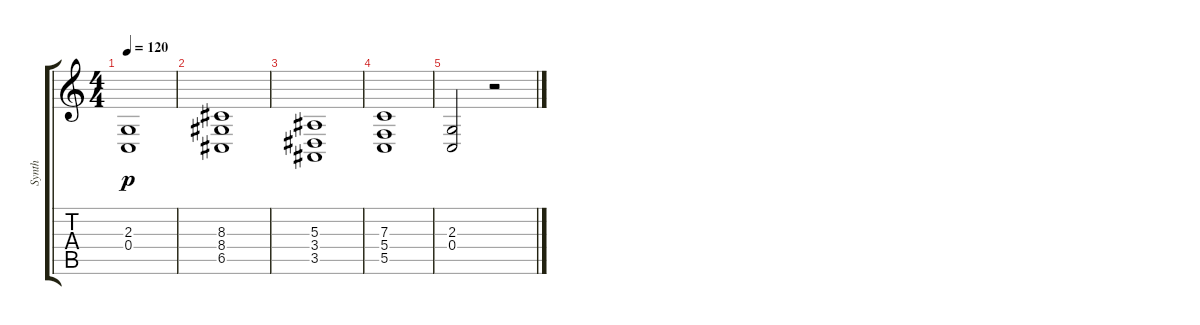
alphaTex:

\track ("Synth" "Synth") {instrument synthstrings1}
\staff {score tabs}
\tuning (D4 A3 F3 C3 G2 C2) {hide}
\ts (4 4)
\tempo 120
\clef g2
\ks c
(2.3 0.4).1{dy p} |
(8.3 8.4 6.5).1 |
(5.3 3.4 3.5).1 |
(7.3 5.4 5.5).1 |
(2.3 0.4).2 r.2
